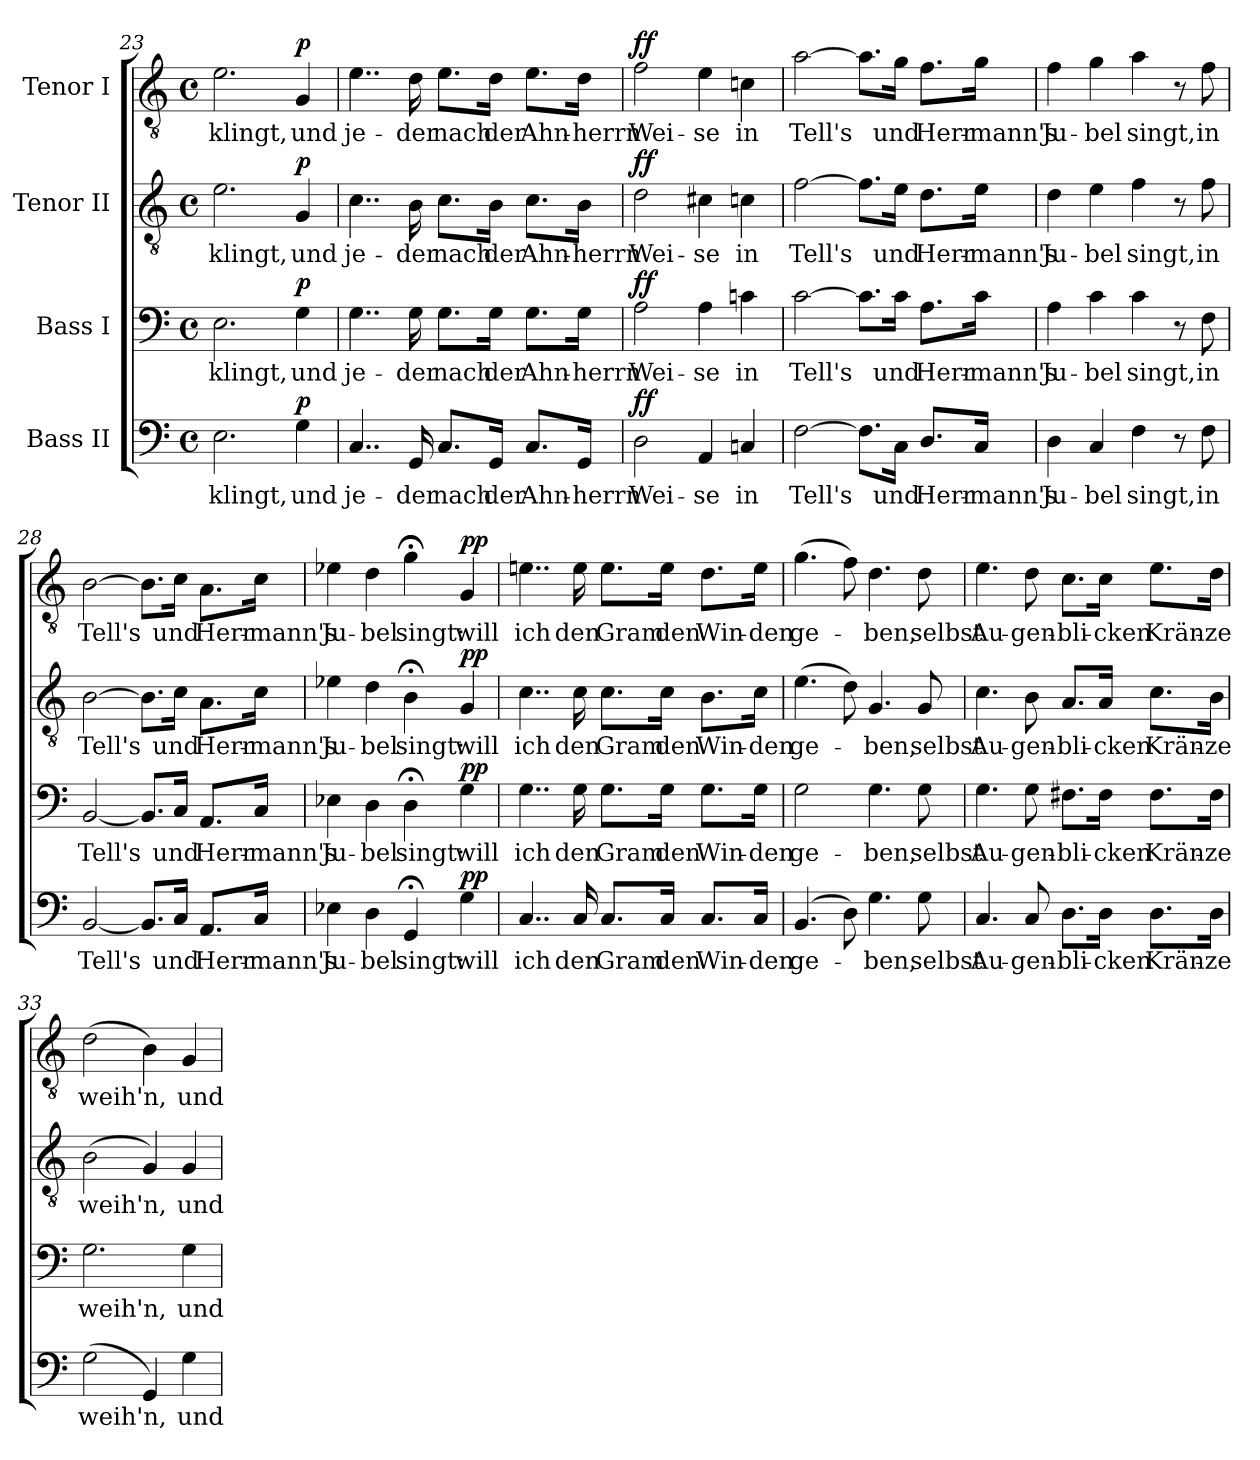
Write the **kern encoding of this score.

**kern	**text	**dynam	**kern	**text	**dynam	**kern	**text	**dynam	**kern	**text	**dynam
*part4	*part4	*part4	*part3	*part3	*part3	*part2	*part2	*part2	*part1	*part1	*part1
*staff4	*staff4	*staff4	*staff3	*staff3	*staff3	*staff2	*staff2	*staff2	*staff1	*staff1	*staff1
*I"Bass II	*	*	*I"Bass I	*	*	*I"Tenor II	*	*	*I"Tenor I	*	*
*clefF4	*	*	*clefF4	*	*	*clefGv2	*	*	*clefGv2	*	*
*k[]	*	*	*k[]	*	*	*k[]	*	*	*k[]	*	*
*M4/4	*	*	*M4/4	*	*	*M4/4	*	*	*M4/4	*	*
*met(c)	*	*	*met(c)	*	*	*met(c)	*	*	*met(c)	*	*
=23	=23	=23	=23	=23	=23	=23	=23	=23	=23	=23	=23
!	!LO:LY:b	!	!	!LO:LY:b	!	!	!LO:LY:b	!	!	!LO:LY:b	!
2.E\	klingt,	.	2.E\	klingt,	.	2.e\	klingt,	.	2.e\	klingt,	.
!	!LO:LY:b	!LO:DY:b	!	!LO:LY:b	!LO:DY:b	!	!LO:LY:b	!LO:DY:b	!	!LO:LY:b	!LO:DY:b
4G\	und	p	4G\	und	p	4G/	und	p	4G/	und	p
!!LO:PB:g=z
=24	=24	=24	=24	=24	=24	=24	=24	=24	=24	=24	=24
!	!LO:LY:b	!	!	!LO:LY:b	!	!	!LO:LY:b	!	!	!LO:LY:b	!
4..C/	je-	.	4..G\	je-	.	4..c\	je-	.	4..e\	je-	.
!	!LO:LY:b	!	!	!LO:LY:b	!	!	!LO:LY:b	!	!	!LO:LY:b	!
16GG/	-der	.	16G\	-der	.	16B\	-der	.	16d\	-der	.
!	!LO:LY:b	!	!	!LO:LY:b	!	!	!LO:LY:b	!	!	!LO:LY:b	!
8.C/L	nach	.	8.G\L	nach	.	8.c\L	nach	.	8.e\L	nach	.
!	!LO:LY:b	!	!	!LO:LY:b	!	!	!LO:LY:b	!	!	!LO:LY:b	!
16GG/Jk	der	.	16G\Jk	der	.	16B\Jk	der	.	16d\Jk	der	.
!	!LO:LY:b	!	!	!LO:LY:b	!	!	!LO:LY:b	!	!	!LO:LY:b	!
8.C/L	Ahn-	.	8.G\L	Ahn-	.	8.c\L	Ahn-	.	8.e\L	Ahn-	.
!	!LO:LY:b	!	!	!LO:LY:b	!	!	!LO:LY:b	!	!	!LO:LY:b	!
16GG/Jk	-herrn	.	16G\Jk	-herrn	.	16B\Jk	-herrn	.	16d\Jk	-herrn	.
!!LO:LB:g=z
=25	=25	=25	=25	=25	=25	=25	=25	=25	=25	=25	=25
!	!LO:LY:b	!LO:DY:b	!	!LO:LY:b	!LO:DY:b	!	!LO:LY:b	!LO:DY:b	!	!LO:LY:b	!LO:DY:b
2D\	Wei-	ff	2A\	Wei-	ff	2d\	Wei-	ff	2f\	Wei-	ff
!	!LO:LY:b	!	!	!LO:LY:b	!	!	!LO:LY:b	!	!	!LO:LY:b	!
4AA/	-se	.	4A\	-se	.	4c#X\	-se	.	4e\	-se	.
!	!LO:LY:b	!	!	!LO:LY:b	!	!	!LO:LY:b	!	!	!LO:LY:b	!
4Cn/	in	.	4cn\	in	.	4cn\	in	.	4cn\	in	.
=26	=26	=26	=26	=26	=26	=26	=26	=26	=26	=26	=26
!	!LO:LY:b	!	!	!LO:LY:b	!	!	!LO:LY:b	!	!	!LO:LY:b	!
[2F\	Tell's	.	[2c\	Tell's	.	[2f\	Tell's	.	[2a\	Tell's	.
8.F\L]	.	.	8.c\L]	.	.	8.f\L]	.	.	8.a\L]	.	.
!	!LO:LY:b	!	!	!LO:LY:b	!	!	!LO:LY:b	!	!	!LO:LY:b	!
16C\Jk	und	.	16c\Jk	und	.	16e\Jk	und	.	16g\Jk	und	.
!	!LO:LY:b	!	!	!LO:LY:b	!	!	!LO:LY:b	!	!	!LO:LY:b	!
8.D/L	Herr-	.	8.A\L	Herr-	.	8.d\L	Herr-	.	8.f\L	Herr-	.
!	!LO:LY:b	!	!	!LO:LY:b	!	!	!LO:LY:b	!	!	!LO:LY:b	!
16C/Jk	-mann's	.	16c\Jk	-mann's	.	16e\Jk	-mann's	.	16g\Jk	-mann's	.
=27	=27	=27	=27	=27	=27	=27	=27	=27	=27	=27	=27
!	!LO:LY:b	!	!	!LO:LY:b	!	!	!LO:LY:b	!	!	!LO:LY:b	!
4D\	Ju-	.	4A\	Ju-	.	4d\	Ju-	.	4f\	Ju-	.
!	!LO:LY:b	!	!	!LO:LY:b	!	!	!LO:LY:b	!	!	!LO:LY:b	!
4C/	-bel	.	4c\	-bel	.	4e\	-bel	.	4g\	-bel	.
!	!LO:LY:b	!	!	!LO:LY:b	!	!	!LO:LY:b	!	!	!LO:LY:b	!
4F\	singt,	.	4c\	singt,	.	4f\	singt,	.	4a\	singt,	.
8r	.	.	8r	.	.	8r	.	.	8r	.	.
!	!LO:LY:b	!	!	!LO:LY:b	!	!	!LO:LY:b	!	!	!LO:LY:b	!
8F\	in	.	8F\	in	.	8f\	in	.	8f\	in	.
=28	=28	=28	=28	=28	=28	=28	=28	=28	=28	=28	=28
!	!LO:LY:b	!	!	!LO:LY:b	!	!	!LO:LY:b	!	!	!LO:LY:b	!
[2BB/	Tell's	.	[2BB/	Tell's	.	[2B\	Tell's	.	[2B\	Tell's	.
8.BB/L]	.	.	8.BB/L]	.	.	8.B\L]	.	.	8.B\L]	.	.
!	!LO:LY:b	!	!	!LO:LY:b	!	!	!LO:LY:b	!	!	!LO:LY:b	!
16C/Jk	und	.	16C/Jk	und	.	16c\Jk	und	.	16c\Jk	und	.
!	!LO:LY:b	!	!	!LO:LY:b	!	!	!LO:LY:b	!	!	!LO:LY:b	!
8.AA/L	Herr-	.	8.AA/L	Herr-	.	8.A\L	Herr-	.	8.A\L	Herr-	.
!	!LO:LY:b	!	!	!LO:LY:b	!	!	!LO:LY:b	!	!	!LO:LY:b	!
16C/Jk	-mann's	.	16C/Jk	-mann's	.	16c\Jk	-mann's	.	16c\Jk	-mann's	.
=29	=29	=29	=29	=29	=29	=29	=29	=29	=29	=29	=29
!	!LO:LY:b	!	!	!LO:LY:b	!	!	!LO:LY:b	!	!	!LO:LY:b	!
4E-X\	Ju-	.	4E-X\	Ju-	.	4e-X\	Ju-	.	4e-X\	Ju-	.
!	!LO:LY:b	!	!	!LO:LY:b	!	!	!LO:LY:b	!	!	!LO:LY:b	!
4D\	-bel	.	4D\	-bel	.	4d\	-bel	.	4d\	-bel	.
!	!LO:LY:b	!	!	!LO:LY:b	!	!	!LO:LY:b	!	!	!LO:LY:b	!
4GG;</	singt:	.	4D;<\	singt:	.	4B;<\	singt:	.	4g;<\	singt:	.
!	!LO:LY:b	!LO:DY:b	!	!LO:LY:b	!LO:DY:b	!	!LO:LY:b	!LO:DY:b	!	!LO:LY:b	!LO:DY:b
4G\	will	pp	4G\	will	pp	4G/	will	pp	4G/	will	pp
!!LO:PB:g=z
=30	=30	=30	=30	=30	=30	=30	=30	=30	=30	=30	=30
!	!LO:LY:b	!	!	!LO:LY:b	!	!	!LO:LY:b	!	!	!LO:LY:b	!
4..C/	ich	.	4..G\	ich	.	4..c\	ich	.	4..en\	ich	.
!	!LO:LY:b	!	!	!LO:LY:b	!	!	!LO:LY:b	!	!	!LO:LY:b	!
16C/	den	.	16G\	den	.	16c\	den	.	16e\	den	.
!	!LO:LY:b	!	!	!LO:LY:b	!	!	!LO:LY:b	!	!	!LO:LY:b	!
8.C/L	Gram	.	8.G\L	Gram	.	8.c\L	Gram	.	8.e\L	Gram	.
!	!LO:LY:b	!	!	!LO:LY:b	!	!	!LO:LY:b	!	!	!LO:LY:b	!
16C/Jk	den	.	16G\Jk	den	.	16c\Jk	den	.	16e\Jk	den	.
!	!LO:LY:b	!	!	!LO:LY:b	!	!	!LO:LY:b	!	!	!LO:LY:b	!
8.C/L	Win-	.	8.G\L	Win-	.	8.B\L	Win-	.	8.d\L	Win-	.
!	!LO:LY:b	!	!	!LO:LY:b	!	!	!LO:LY:b	!	!	!LO:LY:b	!
16C/Jk	-den	.	16G\Jk	-den	.	16c\Jk	-den	.	16e\Jk	-den	.
=31	=31	=31	=31	=31	=31	=31	=31	=31	=31	=31	=31
!	!LO:LY:b	!	!	!LO:LY:b	!	!	!LO:LY:b	!	!	!LO:LY:b	!
(>4.BB/	ge-	.	2G\	ge-	.	(>4.e\	ge-	.	(>4.g\	ge-	.
8D\)	.	.	.	.	.	8d\)	.	.	8f\)	.	.
!	!LO:LY:b	!	!	!LO:LY:b	!	!	!LO:LY:b	!	!	!LO:LY:b	!
4.G\	-ben,	.	4.G\	-ben,	.	4.G/	-ben,	.	4.d\	-ben,	.
!	!LO:LY:b	!	!	!LO:LY:b	!	!	!LO:LY:b	!	!	!LO:LY:b	!
8G\	selbst	.	8G\	selbst	.	8G/	selbst	.	8d\	selbst	.
=32	=32	=32	=32	=32	=32	=32	=32	=32	=32	=32	=32
!	!LO:LY:b	!	!	!LO:LY:b	!	!	!LO:LY:b	!	!	!LO:LY:b	!
4.C/	Au-	.	4.G\	Au-	.	4.c\	Au-	.	4.e\	Au-	.
!	!LO:LY:b	!	!	!LO:LY:b	!	!	!LO:LY:b	!	!	!LO:LY:b	!
8C/	-gen-	.	8G\	-gen-	.	8B\	-gen-	.	8d\	-gen-	.
!	!LO:LY:b	!	!	!LO:LY:b	!	!	!LO:LY:b	!	!	!LO:LY:b	!
8.D\L	-bli-	.	8.F#X\L	-bli-	.	8.A/L	-bli-	.	8.c\L	-bli-	.
!	!LO:LY:b	!	!	!LO:LY:b	!	!	!LO:LY:b	!	!	!LO:LY:b	!
16D\Jk	-cken	.	16F#\Jk	-cken	.	16A/Jk	-cken	.	16c\Jk	-cken	.
!	!LO:LY:b	!	!	!LO:LY:b	!	!	!LO:LY:b	!	!	!LO:LY:b	!
8.D\L	Krän-	.	8.F#\L	Krän-	.	8.c\L	Krän-	.	8.e\L	Krän-	.
!	!LO:LY:b	!	!	!LO:LY:b	!	!	!LO:LY:b	!	!	!LO:LY:b	!
16D\Jk	-ze	.	16F#\Jk	-ze	.	16B\Jk	-ze	.	16d\Jk	-ze	.
=33	=33	=33	=33	=33	=33	=33	=33	=33	=33	=33	=33
!	!LO:LY:b	!	!	!LO:LY:b	!	!	!LO:LY:b	!	!	!LO:LY:b	!
(>2G\	weih'n,	.	2.G\	weih'n,	.	(>2B\	weih'n,	.	(>2d\	weih'n,	.
4GG/)	.	.	.	.	.	4G/)	.	.	4B\)	.	.
!	!LO:LY:b	!	!	!LO:LY:b	!	!	!LO:LY:b	!	!	!LO:LY:b	!
4G\	und	.	4G\	und	.	4G/	und	.	4G/	und	.
=	=	=	=	=	=	=	=	=	=	=	=
*-	*-	*-	*-	*-	*-	*-	*-	*-	*-	*-	*-
